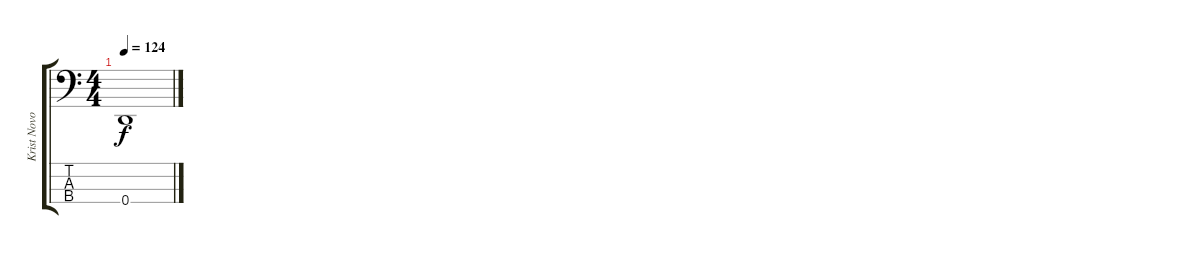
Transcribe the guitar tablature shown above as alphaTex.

\track ("Krist Novoselic" "Krist Novo") {instrument electricbasspick}
\staff {score tabs}
\tuning (F2 C2 G1 D1) {hide}
\ts (4 4)
\tempo 124
\clef f4
\ks c
0.4.1{dy f}
